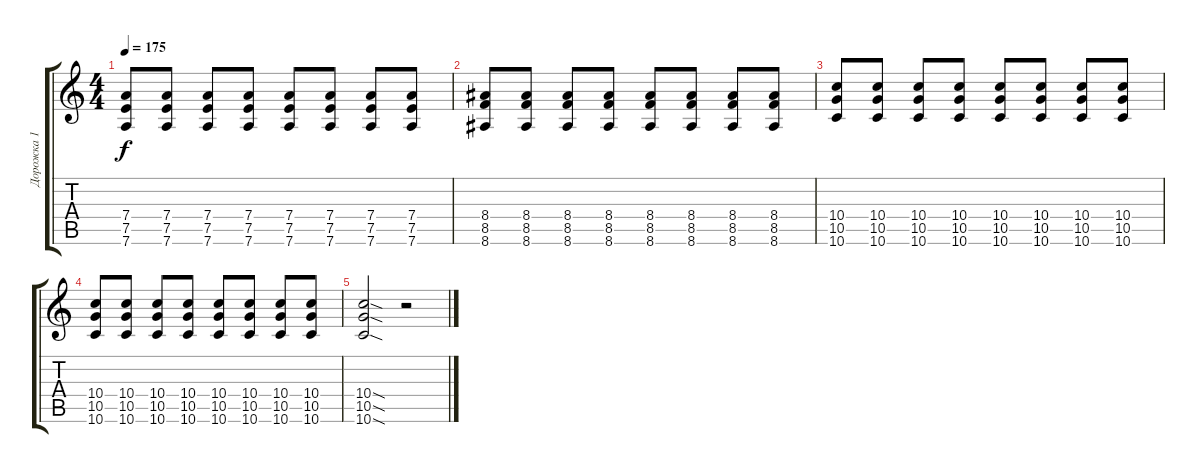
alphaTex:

\track ("Дорожка 1" "Дорожка 1") {instrument overdrivenguitar}
\staff {score tabs}
\tuning (E4 B3 G3 D3 A2 D2) {hide}
\ts (4 4)
\tempo 175
\clef g2
\ks c
(7.4 7.5 7.6).8{dy f} (7.4 7.5 7.6).8 (7.4 7.5 7.6).8 (7.4 7.5 7.6).8 (7.4 7.5 7.6).8 (7.4 7.5 7.6).8 (7.4 7.5 7.6).8 (7.4 7.5 7.6).8 |
(8.4 8.5 8.6).8 (8.4 8.5 8.6).8 (8.4 8.5 8.6).8 (8.4 8.5 8.6).8 (8.4 8.5 8.6).8 (8.4 8.5 8.6).8 (8.4 8.5 8.6).8 (8.4 8.5 8.6).8 |
(10.4 10.5 10.6).8 (10.4 10.5 10.6).8 (10.4 10.5 10.6).8 (10.4 10.5 10.6).8 (10.4 10.5 10.6).8 (10.4 10.5 10.6).8 (10.4 10.5 10.6).8 (10.4 10.5 10.6).8 |
(10.4 10.5 10.6).8 (10.4 10.5 10.6).8 (10.4 10.5 10.6).8 (10.4 10.5 10.6).8 (10.4 10.5 10.6).8 (10.4 10.5 10.6).8 (10.4 10.5 10.6).8 (10.4 10.5 10.6).8 |
(10.4{sod} 10.5{sod} 10.6{sod}).2 r.2
